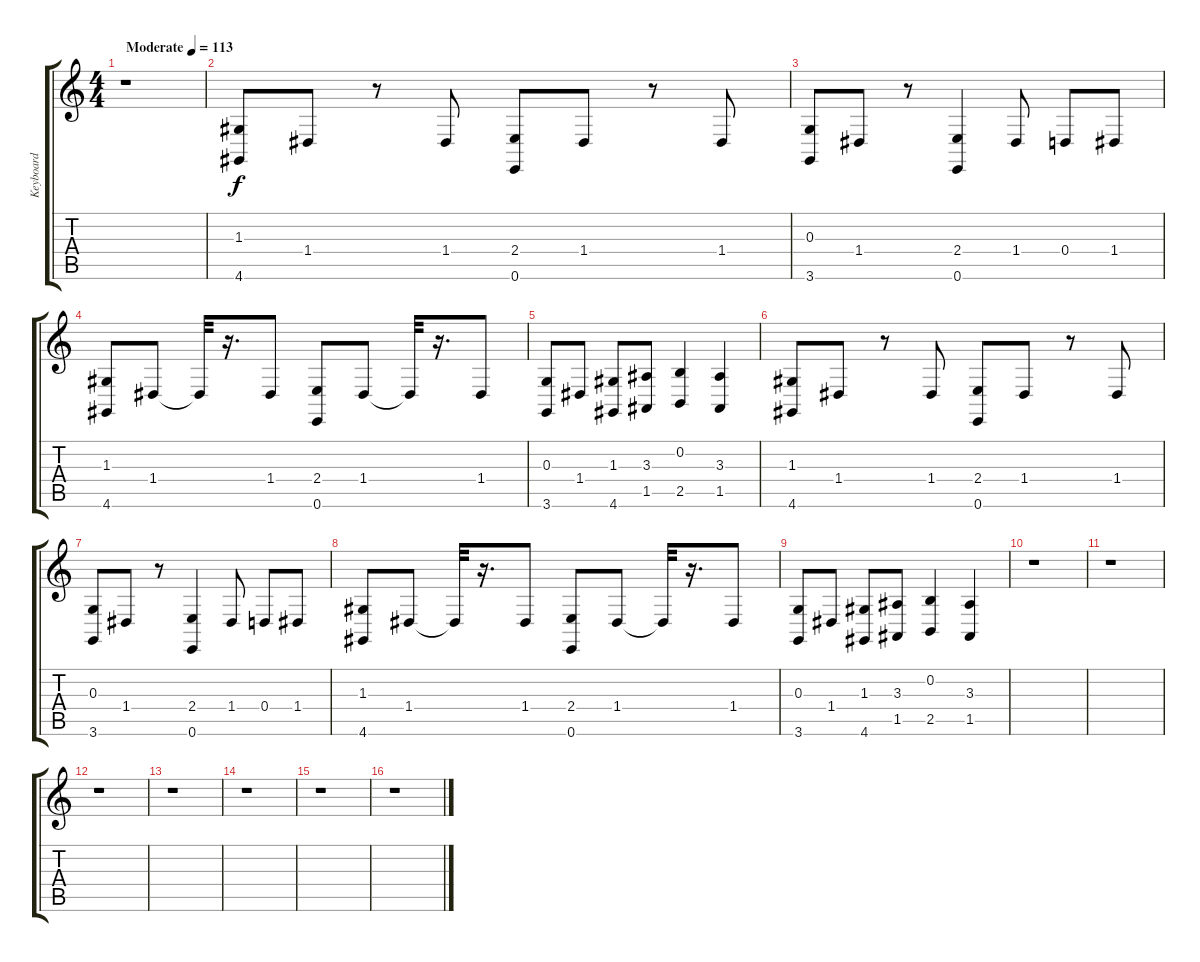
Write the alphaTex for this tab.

\track ("Keyboard" "Keyboard") {instrument lead2sawtooth}
\staff {score tabs}
\tuning (E4 B3 G3 D3 A2 E2) {hide}
\ts (4 4)
\tempo (113 "Moderate")
\clef g2
\ks c
r.1{dy f instrument lead2sawtooth} |
(1.3 4.6).8 1.4.8 r.8 1.4.8 (2.4 0.6).8 1.4.8 r.8 1.4.8 |
(0.3 3.6).8 1.4.8 r.8 (2.4 0.6).4 1.4.8 0.4.8 1.4.8 |
(1.3 4.6).8 1.4.8 1.4{t}.32 r.16{d} 1.4.8 (2.4 0.6).8 1.4.8 1.4{t}.32 r.16{d} 1.4.8 |
(0.3 3.6).8 1.4.8 (1.3 4.6).8 (3.3 1.5).8 (0.2 2.5).4 (3.3 1.5).4 |
(1.3 4.6).8 1.4.8 r.8 1.4.8 (2.4 0.6).8 1.4.8 r.8 1.4.8 |
(0.3 3.6).8 1.4.8 r.8 (2.4 0.6).4 1.4.8 0.4.8 1.4.8 |
(1.3 4.6).8 1.4.8 1.4{t}.32 r.16{d} 1.4.8 (2.4 0.6).8 1.4.8 1.4{t}.32 r.16{d} 1.4.8 |
(0.3 3.6).8 1.4.8 (1.3 4.6).8 (3.3 1.5).8 (0.2 2.5).4 (3.3 1.5).4 |
r.1 |
r.1 |
r.1 |
r.1 |
r.1 |
r.1 |
r.1
